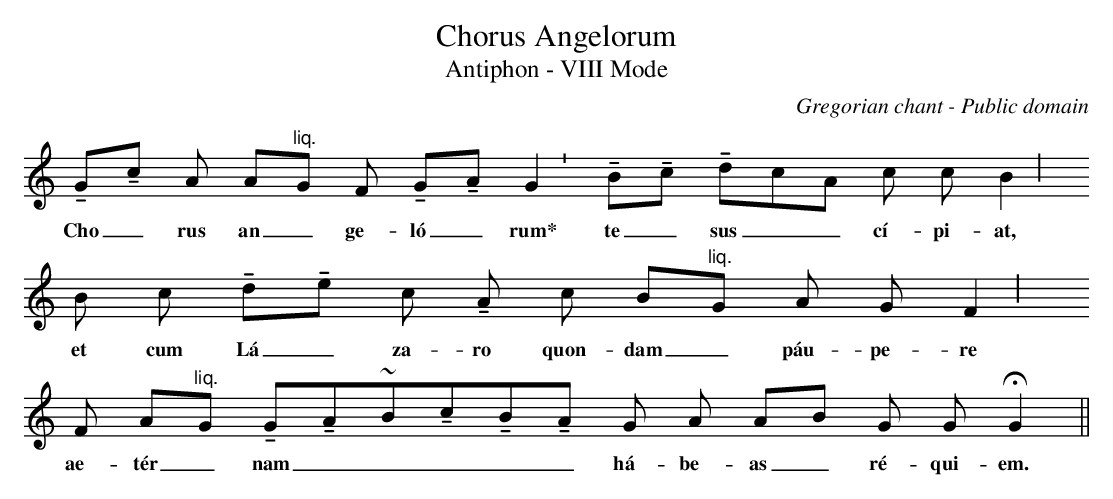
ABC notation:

X:1
T:Chorus Angelorum
T:Antiphon - VIII Mode
C:Gregorian chant - Public domain
Abbaye Saint-Pierre de Solesmes & Desclée, 1979. p. 697.
1/4.
'~');
L:1/8
U: H=!fermata!
U: T=!tenuto!
K:C
TGTc A A"^liq."G F TGTA  !shortphrase!G2 TBTc TdcA c c !longphrase!B2
w:Cho_rus an_ge-ló_rum\* te_ sus__cí-pi-at,
B c TdTe c TA c B"^liq."G A G !longphrase!F2
w:et cum Lá_za-ro quon-dam_ páu-pe-re
F A"^liq."G TGTA~BTcTBTA G A AB G G HG2||
w:ae-tér_nam_____ há-be-as_ ré-qui-em.
